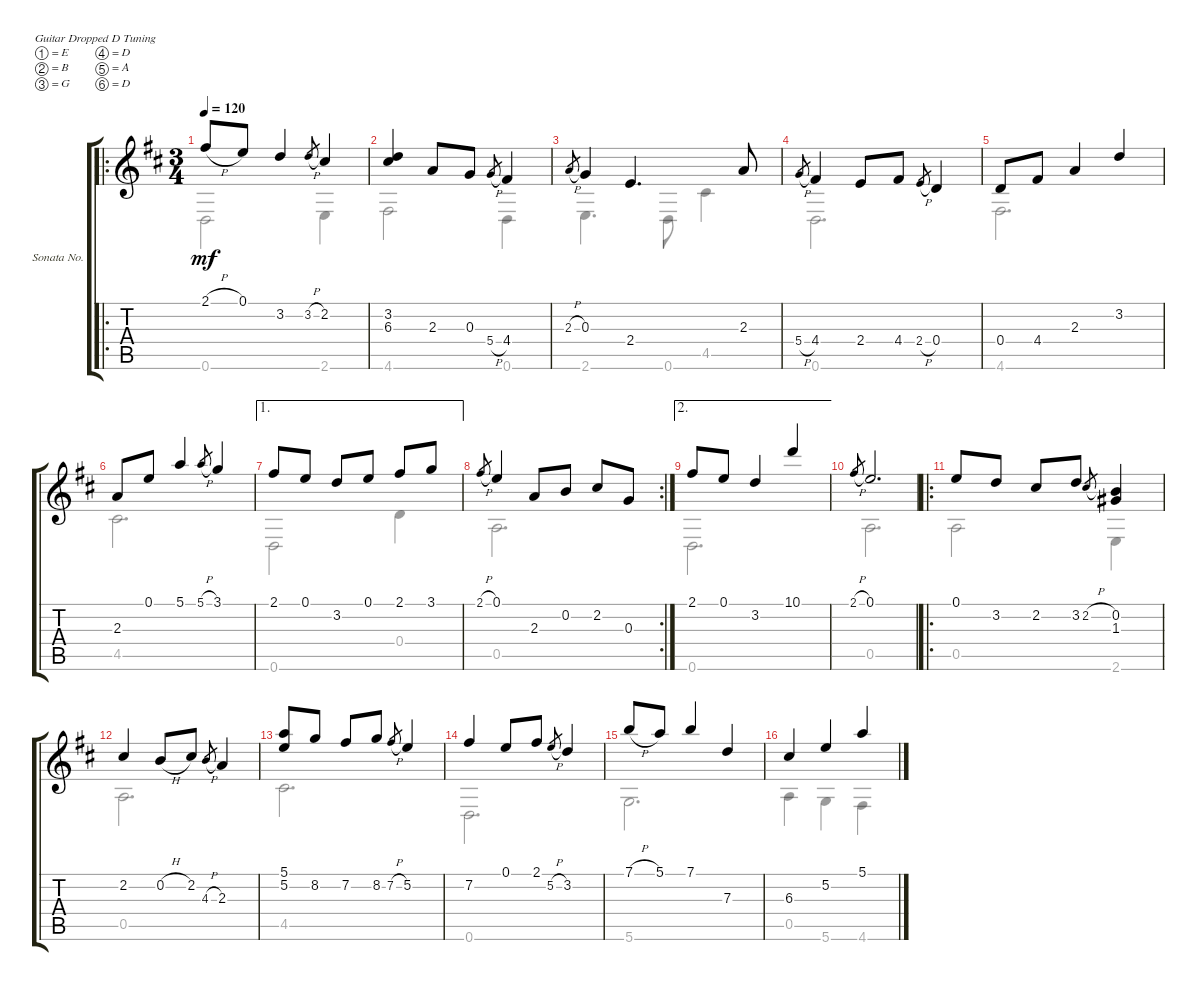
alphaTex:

\bracketExtendMode groupsimilarinstruments
\firstSystemTrackNameOrientation horizontal
\otherSystemsTrackNameOrientation horizontal
\track ("Sonata No. 2 In D (K5) - 6. Menuet" "Sonata No.") {instrument acousticguitarnylon}
\staff {score tabs}
\tuning (E4 B3 G3 D3 A2 D2)
\voice
\ro
\ts (3 4)
\tempo 120
\clef g2
\ks d
2.1{h}.8{dy mf instrument acousticguitarnylon} 0.1.8 3.2.4 3.2{h}.8{gr} 2.2.4 |
(3.2 6.3).4 2.3.8 0.3.8 5.4{h}.8{gr} 4.4.4 |
2.3{h}.8{gr} 0.3.4 2.4.4{d} 2.3.8 |
5.4{h}.8{gr} 4.4.4 2.4.8 4.4.8 2.4{h}.8{gr} 0.4.4 |
0.4.8 4.4.8 2.3.4 3.2.4 |
2.3.8 0.1.8 5.1.4 5.1{h}.8{gr} 3.1.4 |
\ae 1
2.1.8 0.1.8 3.2.8 0.1.8 2.1.8 3.1.8 |
\rc 2
2.1{h}.8{gr} 0.1.4 2.3.8 0.2.8 2.2.8 0.3.8 |
\ae 2
2.1.8 0.1.8 3.2.4 10.1.4 |
2.1{h}.8{gr} 0.1.2{d} |
\ro
0.1.8 3.2.8 2.2.8 3.2.8 2.2{h}.8{gr} (0.2 1.3).4 |
2.2.4 0.2{h}.8 2.2.8 4.3{h}.8{gr} 2.3.4 |
(5.1 5.2).8 8.2.8 7.2.8 8.2.8 7.2{h}.8{gr} 5.2.4 |
7.2.4 0.1.8 2.1.8 5.2{h}.8{gr} 3.2.4 |
7.1{h}.8 5.1.8 7.1.4 7.3.4 |
6.3.4 5.2.4 5.1.4
\voice
\clef g2
\ottava regular
\simile none
\ks d
0.6.2{dy mf} 2.6.4 |
4.6.2 0.6.4 |
2.6.4{d} 0.6.8 4.5.4 |
0.6.2{d} |
4.6.2{d} |
4.5.2{d} |
0.6.2 0.4.4 |
0.5.2{d} |
0.6.2{d} |
0.5.2{d} |
0.5.2 2.6.4 |
0.5.2{d} |
4.5.2{d} |
0.6.2{d} |
5.6.2{d} |
0.5.4 5.6.4 4.6.4
